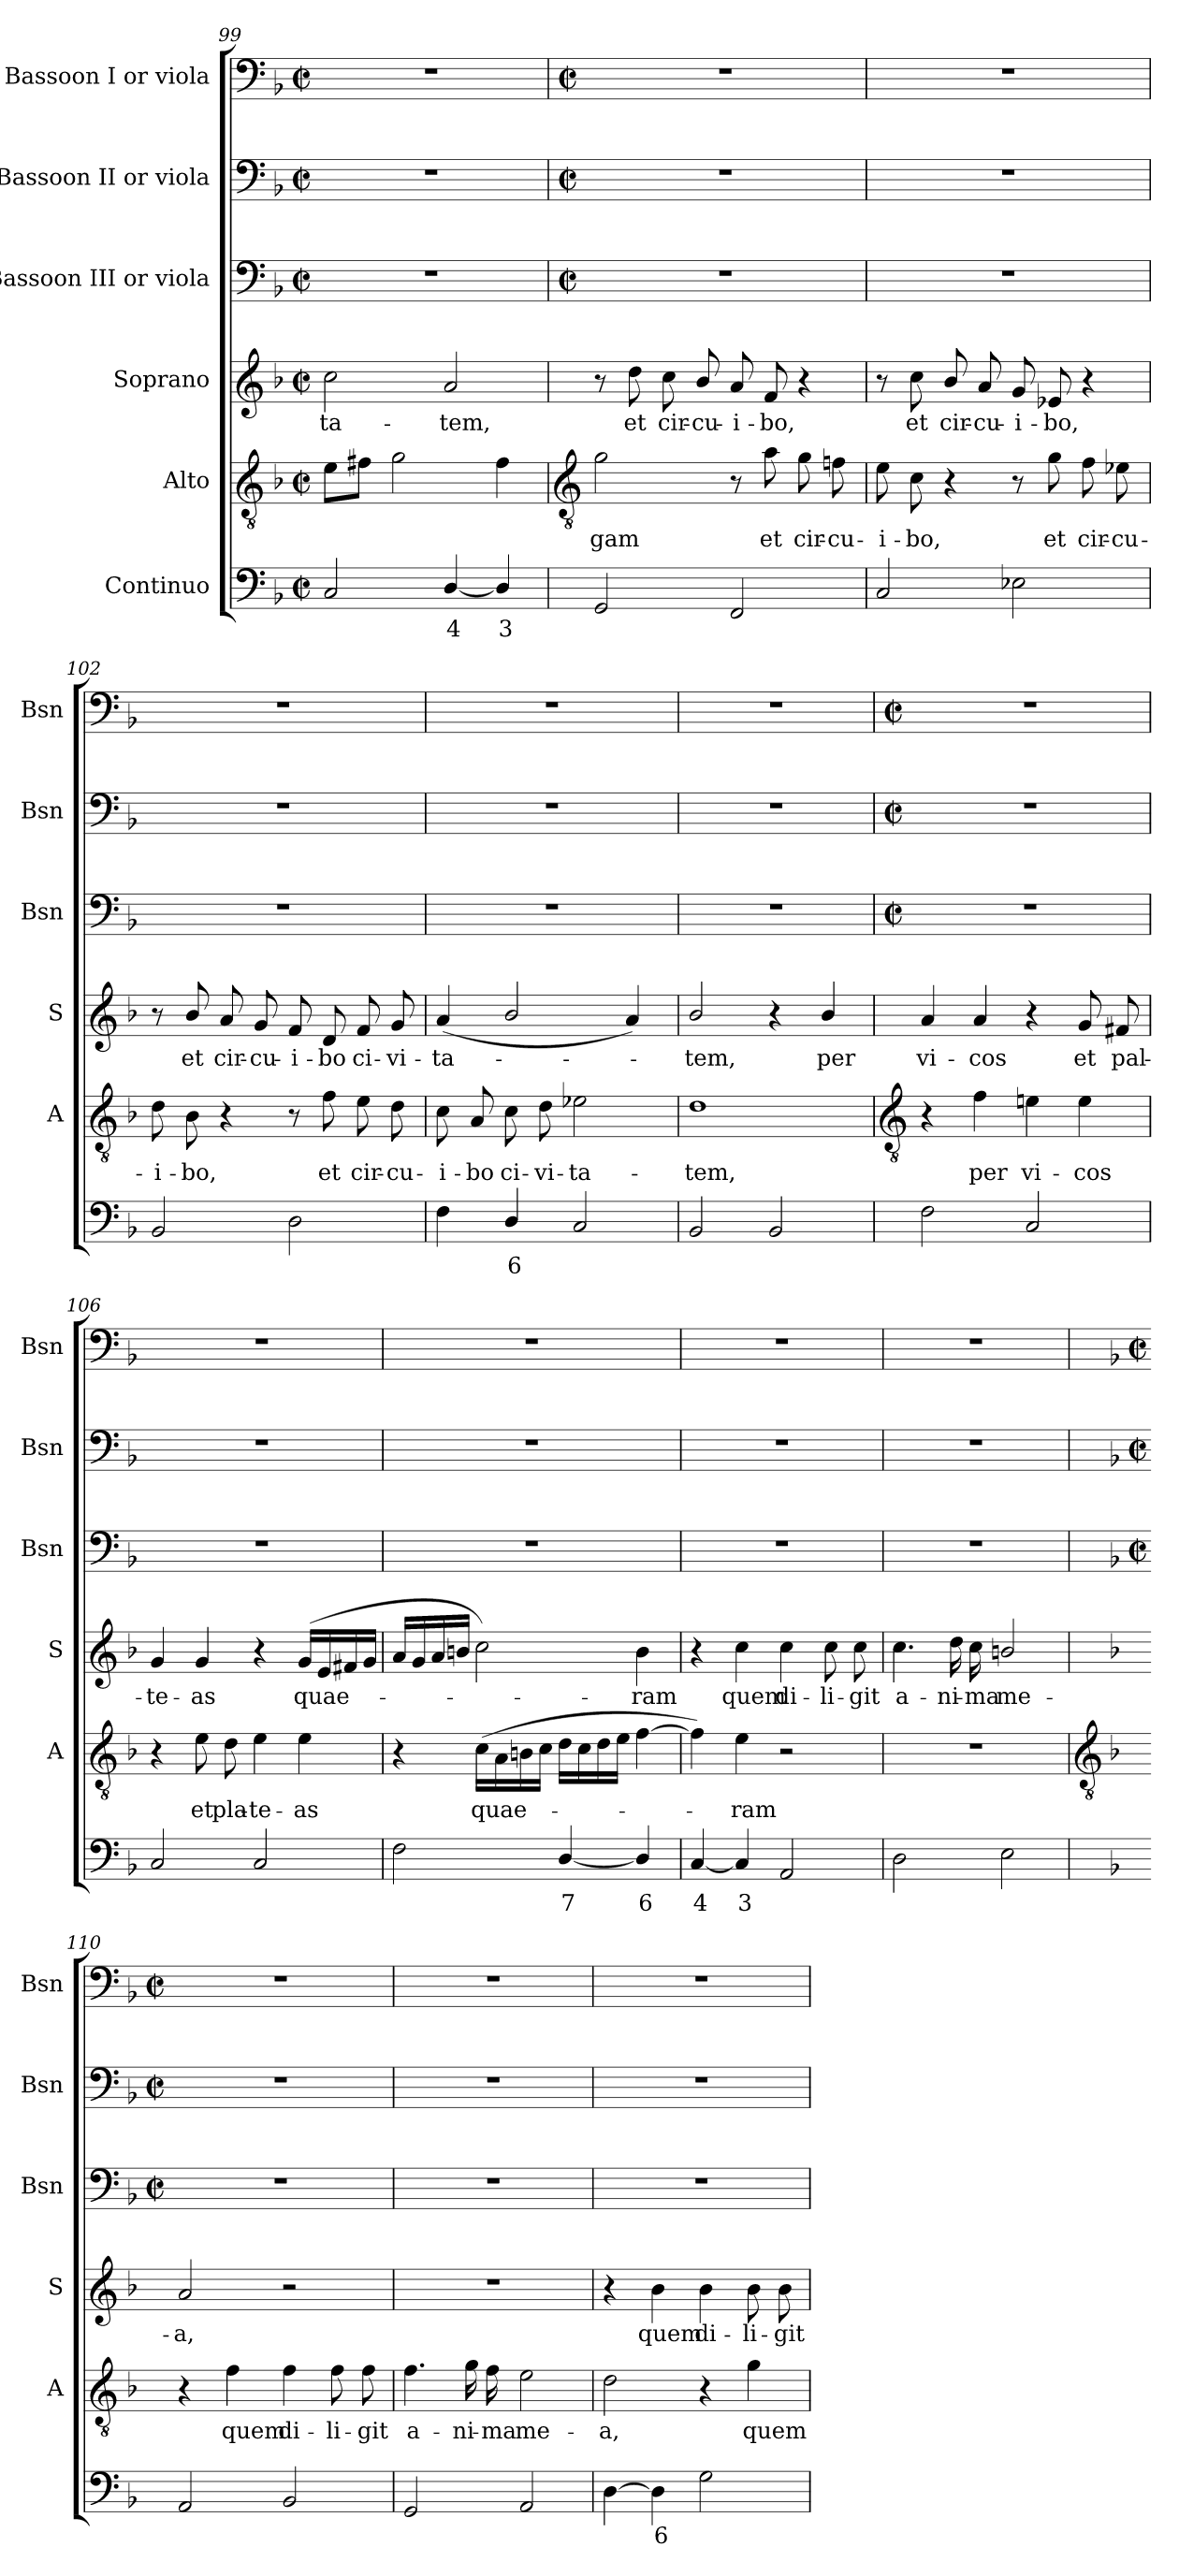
**kern	**text	**kern	**text	**kern	**text	**kern	**kern	**kern
*part6	*part6	*part5	*part5	*part4	*part4	*part3	*part2	*part1
*staff6	*staff6	*staff5	*staff5	*staff4	*staff4	*staff3	*staff2	*staff1
*I"Continuo	*	*I"Alto	*	*I"Soprano	*	*I"Bassoon III or viola	*I"Bassoon II or viola	*I"Bassoon I or viola
*	*	*I'A	*	*I'S	*	*I'Bsn	*I'Bsn	*I'Bsn
*clefF4	*	*clefGv2	*	*clefG2	*	*clefF4	*clefF4	*clefF4
*k[b-]	*	*k[b-]	*	*k[b-]	*	*k[b-]	*k[b-]	*k[b-]
*F:	*	*F:	*	*F:	*	*F:	*F:	*F:
*M2/2	*	*M2/2	*	*M2/2	*	*M2/2	*M2/2	*M2/2
*met(c|)	*	*met(c|)	*	*met(c|)	*	*met(c|)	*met(c|)	*met(c|)
=99	=99	=99	=99	=99	=99	=99	=99	=99
!	!	!	!	!	!LO:LY:b	!	!	!
2C	.	8eL	.	2cc	-ta-	1r	1r	1r
.	.	8f#XJ	.	.	.	.	.	.
.	.	2g	.	.	.	.	.	.
!	!LO:LY:b	!	!	!	!LO:LY:b	!	!	!
[4D/	4	.	.	2a	-tem,	.	.	.
!	!LO:LY:b	!	!	!	!	!	!	!
4D/]	3	4f#	.	.	.	.	.	.
!!LO:LB:g=z
=100	=100	=100	=100	=100	=100	=100	=100	=100
*	*	*clefGv2	*	*	*	*	*	*
*	*	*	*	*	*	*M2/2	*M2/2	*M2/2
*	*	*	*	*	*	*met(c|)	*met(c|)	*met(c|)
!	!	!	!LO:LY:b	!	!	!	!	!
2GG	.	2g	gam	8r	.	1r	1r	1r
!	!	!	!	!	!LO:LY:b	!	!	!
.	.	.	.	8dd	et	.	.	.
!	!	!	!	!	!LO:LY:b	!	!	!
.	.	.	.	8cc	cir-	.	.	.
!	!	!	!	!	!LO:LY:b	!	!	!
.	.	.	.	8b-/	-cu-	.	.	.
!	!	!	!	!	!LO:LY:b	!	!	!
2FF	.	8r	.	8a	-i-	.	.	.
!	!	!	!LO:LY:b	!	!LO:LY:b	!	!	!
.	.	8a	et	8f	-bo,	.	.	.
!	!	!	!LO:LY:b	!	!	!	!	!
.	.	8g	cir-	4r	.	.	.	.
!	!	!	!LO:LY:b	!	!	!	!	!
.	.	8fn	-cu-	.	.	.	.	.
=101	=101	=101	=101	=101	=101	=101	=101	=101
!	!	!	!LO:LY:b	!	!	!	!	!
2C	.	8e	-i-	8r	.	1r	1r	1r
!	!	!	!LO:LY:b	!	!LO:LY:b	!	!	!
.	.	8c	-bo,	8cc	et	.	.	.
!	!	!	!	!	!LO:LY:b	!	!	!
.	.	4r	.	8b-/	cir-	.	.	.
!	!	!	!	!	!LO:LY:b	!	!	!
.	.	.	.	8a	-cu-	.	.	.
!	!	!	!	!	!LO:LY:b	!	!	!
2E-X	.	8r	.	8g	-i-	.	.	.
!	!	!	!LO:LY:b	!	!LO:LY:b	!	!	!
.	.	8g	et	8e-X	-bo,	.	.	.
!	!	!	!LO:LY:b	!	!	!	!	!
.	.	8f	cir-	4r	.	.	.	.
!	!	!	!LO:LY:b	!	!	!	!	!
.	.	8e-X	-cu-	.	.	.	.	.
=102	=102	=102	=102	=102	=102	=102	=102	=102
!	!	!	!LO:LY:b	!	!	!	!	!
2BB-	.	8d	-i-	8r	.	1r	1r	1r
!	!	!	!LO:LY:b	!	!LO:LY:b	!	!	!
.	.	8B-	-bo,	8b-/	et	.	.	.
!	!	!	!	!	!LO:LY:b	!	!	!
.	.	4r	.	8a	cir-	.	.	.
!	!	!	!	!	!LO:LY:b	!	!	!
.	.	.	.	8g	-cu-	.	.	.
!	!	!	!	!	!LO:LY:b	!	!	!
2D	.	8r	.	8f	-i-	.	.	.
!	!	!	!LO:LY:b	!	!LO:LY:b	!	!	!
.	.	8f	et	8d	-bo	.	.	.
!	!	!	!LO:LY:b	!	!LO:LY:b	!	!	!
.	.	8e	cir-	8f	ci-	.	.	.
!	!	!	!LO:LY:b	!	!LO:LY:b	!	!	!
.	.	8d	-cu-	8g	-vi-	.	.	.
=103	=103	=103	=103	=103	=103	=103	=103	=103
!	!	!	!LO:LY:b	!	!LO:LY:b	!	!	!
4F	.	8c	-i-	(<4a	-ta-	1r	1r	1r
!	!	!	!LO:LY:b	!	!	!	!	!
.	.	8A	-bo	.	.	.	.	.
!	!LO:LY:b	!	!LO:LY:b	!	!	!	!	!
4D/	6	8c	ci-	2b-/	.	.	.	.
!	!	!	!LO:LY:b	!	!	!	!	!
.	.	8d	-vi-	.	.	.	.	.
!	!	!	!LO:LY:b	!	!	!	!	!
2C	.	2e-X	-ta-	.	.	.	.	.
.	.	.	.	4a)	.	.	.	.
=104	=104	=104	=104	=104	=104	=104	=104	=104
!	!	!	!LO:LY:b	!	!LO:LY:b	!	!	!
2BB-	.	1d	-tem,	2b-/	tem,	1r	1r	1r
2BB-	.	.	.	4r	.	.	.	.
!	!	!	!	!	!LO:LY:b	!	!	!
.	.	.	.	4b-/	per	.	.	.
!!LO:LB:g=z
=105	=105	=105	=105	=105	=105	=105	=105	=105
*	*	*clefGv2	*	*	*	*	*	*
*	*	*	*	*	*	*M2/2	*M2/2	*M2/2
*	*	*	*	*	*	*met(c|)	*met(c|)	*met(c|)
!	!	!	!	!	!LO:LY:b	!	!	!
2F	.	4r	.	4a	vi-	1r	1r	1r
!	!	!	!LO:LY:b	!	!LO:LY:b	!	!	!
.	.	4f	per	4a	-cos	.	.	.
!	!	!	!LO:LY:b	!	!	!	!	!
2C	.	4en	vi-	4r	.	.	.	.
!	!	!	!LO:LY:b	!	!LO:LY:b	!	!	!
.	.	4e	-cos	8g	et	.	.	.
!	!	!	!	!	!LO:LY:b	!	!	!
.	.	.	.	8f#X	pal-	.	.	.
=106	=106	=106	=106	=106	=106	=106	=106	=106
!	!	!	!	!	!LO:LY:b	!	!	!
2C	.	4r	.	4g	-te-	1r	1r	1r
!	!	!	!LO:LY:b	!	!LO:LY:b	!	!	!
.	.	8e	et	4g	-as	.	.	.
!	!	!	!LO:LY:b	!	!	!	!	!
.	.	8d	pla-	.	.	.	.	.
!	!	!	!LO:LY:b	!	!	!	!	!
2C	.	4e	-te-	4r	.	.	.	.
!	!	!	!LO:LY:b	!	!LO:LY:b	!	!	!
.	.	4e	-as	(<16gLL	quae-	.	.	.
.	.	.	.	16e	.	.	.	.
.	.	.	.	16f#X	.	.	.	.
.	.	.	.	16gJJ	.	.	.	.
=107	=107	=107	=107	=107	=107	=107	=107	=107
2F	.	4r	.	16aLL	.	1r	1r	1r
.	.	.	.	16g	.	.	.	.
.	.	.	.	16a	.	.	.	.
.	.	.	.	16bnJJ	.	.	.	.
!	!	!	!LO:LY:b	!	!	!	!	!
.	.	(>16cLL	quae-	2cc)	.	.	.	.
.	.	16A	.	.	.	.	.	.
.	.	16Bn	.	.	.	.	.	.
.	.	16cJJ	.	.	.	.	.	.
!	!LO:LY:b	!	!	!	!	!	!	!
[4D/	7	16dLL	.	.	.	.	.	.
.	.	16c	.	.	.	.	.	.
.	.	16d	.	.	.	.	.	.
.	.	16eJJ	.	.	.	.	.	.
!	!LO:LY:b	!	!	!	!LO:LY:b	!	!	!
4D/]	6	[4f	.	4b	ram	.	.	.
=108	=108	=108	=108	=108	=108	=108	=108	=108
!	!LO:LY:b	!	!	!	!	!	!	!
[4C	4	4f])	.	4r	.	1r	1r	1r
!	!LO:LY:b	!	!LO:LY:b	!	!LO:LY:b	!	!	!
4C]	3	4e	ram	4cc	quem	.	.	.
!	!	!	!	!	!LO:LY:b	!	!	!
2AA	.	2r	.	4cc	di-	.	.	.
!	!	!	!	!	!LO:LY:b	!	!	!
.	.	.	.	8cc	-li-	.	.	.
!	!	!	!	!	!LO:LY:b	!	!	!
.	.	.	.	8cc	-git	.	.	.
=109	=109	=109	=109	=109	=109	=109	=109	=109
!	!	!	!	!	!LO:LY:b	!	!	!
2D	.	1r	.	4.cc	a-	1r	1r	1r
!	!	!	!	!	!LO:LY:b	!	!	!
.	.	.	.	16dd	-ni-	.	.	.
!	!	!	!	!	!LO:LY:b	!	!	!
.	.	.	.	16cc	-ma	.	.	.
!	!	!	!	!	!LO:LY:b	!	!	!
2E	.	.	.	2bn/	me-	.	.	.
!!LO:LB:g=z
=110	=110	=110	=110	=110	=110	=110	=110	=110
*	*	*clefGv2	*	*	*	*	*	*
*	*	*	*	*	*	*k[b-]	*k[b-]	*k[b-]
*	*	*	*	*	*	*F:	*F:	*F:
*	*	*	*	*	*	*M2/2	*M2/2	*M2/2
*	*	*	*	*	*	*met(c|)	*met(c|)	*met(c|)
!	!	!	!	!	!LO:LY:b	!	!	!
2AA	.	4r	.	2a	-a,	1r	1r	1r
!	!	!	!LO:LY:b	!	!	!	!	!
.	.	4f	quem	.	.	.	.	.
!	!	!	!LO:LY:b	!	!	!	!	!
2BB-	.	4f	di-	2r	.	.	.	.
!	!	!	!LO:LY:b	!	!	!	!	!
.	.	8f	-li-	.	.	.	.	.
!	!	!	!LO:LY:b	!	!	!	!	!
.	.	8f	-git	.	.	.	.	.
=111	=111	=111	=111	=111	=111	=111	=111	=111
!	!	!	!LO:LY:b	!	!	!	!	!
2GG	.	4.f	a-	1r	.	1r	1r	1r
!	!	!	!LO:LY:b	!	!	!	!	!
.	.	16g	-ni-	.	.	.	.	.
!	!	!	!LO:LY:b	!	!	!	!	!
.	.	16f	-ma	.	.	.	.	.
!	!	!	!LO:LY:b	!	!	!	!	!
2AA	.	2e	me-	.	.	.	.	.
=112	=112	=112	=112	=112	=112	=112	=112	=112
!	!	!	!LO:LY:b	!	!	!	!	!
[4D	.	2d	-a,	4r	.	1r	1r	1r
!	!LO:LY:b	!	!	!	!LO:LY:b	!	!	!
4D]	6	.	.	4b-	quem	.	.	.
!	!	!	!	!	!LO:LY:b	!	!	!
2G	.	4r	.	4b-	di-	.	.	.
!	!	!	!LO:LY:b	!	!LO:LY:b	!	!	!
.	.	4g	quem	8b-	-li-	.	.	.
!	!	!	!	!	!LO:LY:b	!	!	!
.	.	.	.	8b-	-git	.	.	.
=	=	=	=	=	=	=	=	=
*-	*-	*-	*-	*-	*-	*-	*-	*-
